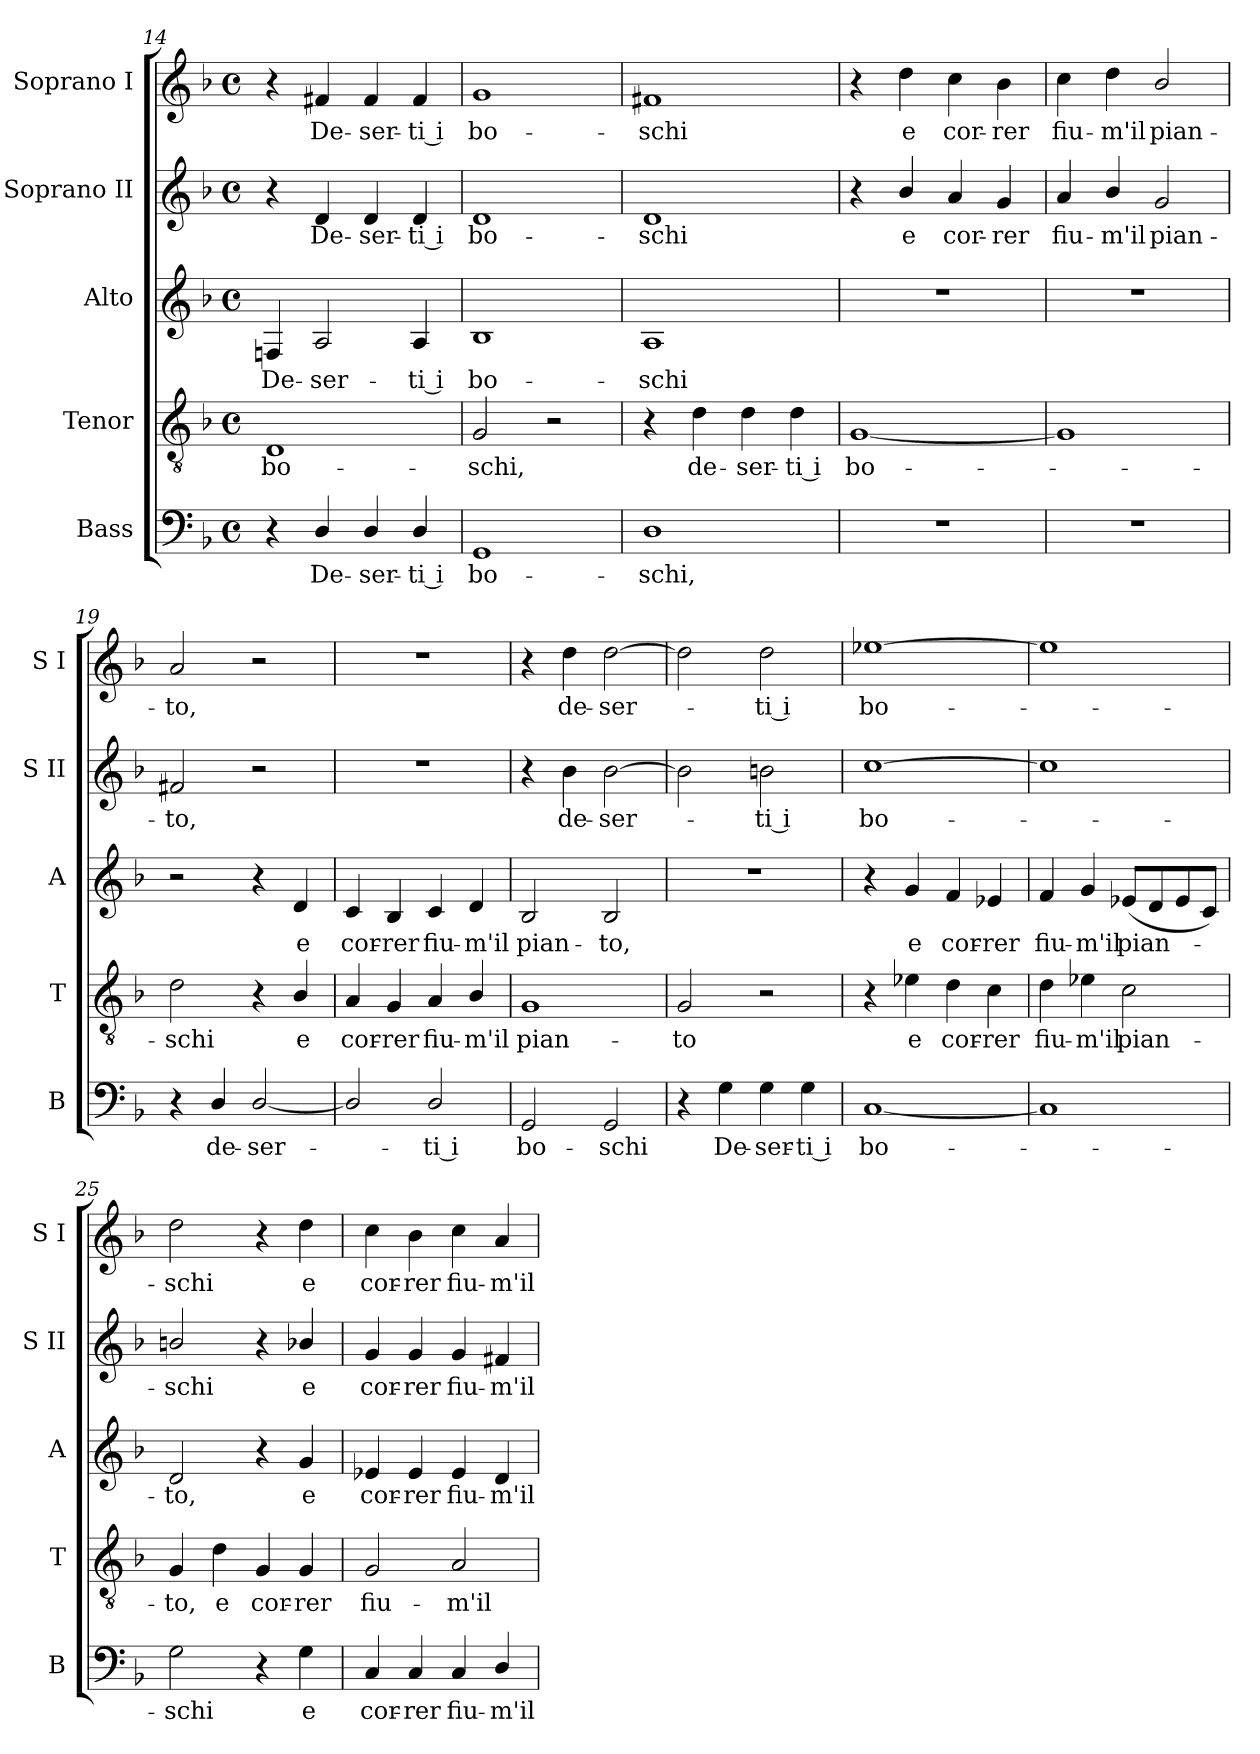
**kern	**text	**kern	**text	**kern	**text	**kern	**text	**kern	**text
*part5	*part5	*part4	*part4	*part3	*part3	*part2	*part2	*part1	*part1
*staff5	*staff5	*staff4	*staff4	*staff3	*staff3	*staff2	*staff2	*staff1	*staff1
*I"Bass	*	*I"Tenor	*	*I"Alto	*	*I"Soprano II	*	*I"Soprano I	*
*I'B	*	*I'T	*	*I'A	*	*I'S II	*	*I'S I	*
!!LO:PB:g=z
*clefF4	*	*clefGv2	*	*clefG2	*	*clefG2	*	*clefG2	*
*k[b-]	*	*k[b-]	*	*k[b-]	*	*k[b-]	*	*k[b-]	*
*F:	*	*F:	*	*F:	*	*F:	*	*F:	*
*M4/4	*	*M4/4	*	*M4/4	*	*M4/4	*	*M4/4	*
*met(c)	*	*met(c)	*	*met(c)	*	*met(c)	*	*met(c)	*
=14	=14	=14	=14	=14	=14	=14	=14	=14	=14
!	!	!	!LO:LY:b	!	!LO:LY:b	!	!	!	!
4r	.	1D	bo-	4Fn/	De-	4r	.	4r	.
!	!LO:LY:b	!	!	!	!LO:LY:b	!	!LO:LY:b	!	!LO:LY:b
4D/	De-	.	.	2A/	-ser-	4d/	De-	4f#X/	De-
!	!LO:LY:b	!	!	!	!	!	!LO:LY:b	!	!LO:LY:b
4D/	-ser-	.	.	.	.	4d/	-ser-	4f#/	-ser-
!	!LO:LY:b	!	!	!	!LO:LY:b	!	!LO:LY:b	!	!LO:LY:b
4D/	-ti i	.	.	4A/	-ti i	4d/	-ti i	4f#/	-ti i
=15	=15	=15	=15	=15	=15	=15	=15	=15	=15
!	!LO:LY:b	!	!LO:LY:b	!	!LO:LY:b	!	!LO:LY:b	!	!LO:LY:b
1GG	bo-	2G/	-schi,	1B-	bo-	1d	bo-	1g	bo-
.	.	2r	.	.	.	.	.	.	.
=16	=16	=16	=16	=16	=16	=16	=16	=16	=16
!	!LO:LY:b	!	!	!	!LO:LY:b	!	!LO:LY:b	!	!LO:LY:b
1D	-schi,	4r	.	1A	-schi	1d	-schi	1f#X	-schi
!	!	!	!LO:LY:b	!	!	!	!	!	!
.	.	4d\	de-	.	.	.	.	.	.
!	!	!	!LO:LY:b	!	!	!	!	!	!
.	.	4d\	-ser-	.	.	.	.	.	.
!	!	!	!LO:LY:b	!	!	!	!	!	!
.	.	4d\	-ti i	.	.	.	.	.	.
=17	=17	=17	=17	=17	=17	=17	=17	=17	=17
!	!	!	!LO:LY:b	!	!	!	!	!	!
1r	.	[1G	bo-	1r	.	4r	.	4r	.
!	!	!	!	!	!	!	!LO:LY:b	!	!LO:LY:b
.	.	.	.	.	.	4b-/	e	4dd\	e
!	!	!	!	!	!	!	!LO:LY:b	!	!LO:LY:b
.	.	.	.	.	.	4a/	cor-	4cc\	cor-
!	!	!	!	!	!	!	!LO:LY:b	!	!LO:LY:b
.	.	.	.	.	.	4g/	-rer	4b-\	-rer
=18	=18	=18	=18	=18	=18	=18	=18	=18	=18
!	!	!	!	!	!	!	!LO:LY:b	!	!LO:LY:b
1r	.	1G]	.	1r	.	4a/	fiu-	4cc\	fiu-
!	!	!	!	!	!	!	!LO:LY:b	!	!LO:LY:b
.	.	.	.	.	.	4b-/	-m'il	4dd\	-m'il
!	!	!	!	!	!	!	!LO:LY:b	!	!LO:LY:b
.	.	.	.	.	.	2g/	pian-	2b-/	pian-
=19	=19	=19	=19	=19	=19	=19	=19	=19	=19
!	!	!	!LO:LY:b	!	!	!	!LO:LY:b	!	!LO:LY:b
4r	.	2d\	schi	2r	.	2f#X/	-to,	2a/	-to,
!	!LO:LY:b	!	!	!	!	!	!	!	!
4D/	de-	.	.	.	.	.	.	.	.
!	!LO:LY:b	!	!	!	!	!	!	!	!
[2D/	-ser-	4r	.	4r	.	2r	.	2r	.
!	!	!	!LO:LY:b	!	!LO:LY:b	!	!	!	!
.	.	4B-/	e	4d/	e	.	.	.	.
=20	=20	=20	=20	=20	=20	=20	=20	=20	=20
!	!	!	!LO:LY:b	!	!LO:LY:b	!	!	!	!
2D/]	.	4A/	cor-	4c/	cor-	1r	.	1r	.
!	!	!	!LO:LY:b	!	!LO:LY:b	!	!	!	!
.	.	4G/	-rer	4B-/	-rer	.	.	.	.
!	!LO:LY:b	!	!LO:LY:b	!	!LO:LY:b	!	!	!	!
2D/	ti i	4A/	fiu-	4c/	fiu-	.	.	.	.
!	!	!	!LO:LY:b	!	!LO:LY:b	!	!	!	!
.	.	4B-/	-m'il	4d/	-m'il	.	.	.	.
=21	=21	=21	=21	=21	=21	=21	=21	=21	=21
!	!LO:LY:b	!	!LO:LY:b	!	!LO:LY:b	!	!	!	!
2GG/	bo-	1G	pian-	2B-/	pian-	4r	.	4r	.
!	!	!	!	!	!	!	!LO:LY:b	!	!LO:LY:b
.	.	.	.	.	.	4b-\	de-	4dd\	de-
!	!LO:LY:b	!	!	!	!LO:LY:b	!	!LO:LY:b	!	!LO:LY:b
2GG/	-schi	.	.	2B-/	-to,	[2b-\	-ser-	[2dd\	-ser-
!!LO:LB:g=z
=22	=22	=22	=22	=22	=22	=22	=22	=22	=22
!	!	!	!LO:LY:b	!	!	!	!	!	!
4r	.	2G/	-to	1r	.	2b-\]	.	2dd\]	.
!	!LO:LY:b	!	!	!	!	!	!	!	!
4G\	De-	.	.	.	.	.	.	.	.
!	!LO:LY:b	!	!	!	!	!	!LO:LY:b	!	!LO:LY:b
4G\	-ser-	2r	.	.	.	2bn\	ti i	2dd\	ti i
!	!LO:LY:b	!	!	!	!	!	!	!	!
4G\	-ti i	.	.	.	.	.	.	.	.
=23	=23	=23	=23	=23	=23	=23	=23	=23	=23
!	!LO:LY:b	!	!	!	!	!	!LO:LY:b	!	!LO:LY:b
[1C	bo-	4r	.	4r	.	[1cc	bo-	[1ee-X	bo-
!	!	!	!LO:LY:b	!	!LO:LY:b	!	!	!	!
.	.	4e-X\	e	4g/	e	.	.	.	.
!	!	!	!LO:LY:b	!	!LO:LY:b	!	!	!	!
.	.	4d\	cor-	4f/	cor-	.	.	.	.
!	!	!	!LO:LY:b	!	!LO:LY:b	!	!	!	!
.	.	4c\	-rer	4e-X/	-rer	.	.	.	.
=24	=24	=24	=24	=24	=24	=24	=24	=24	=24
!	!	!	!LO:LY:b	!	!LO:LY:b	!	!	!	!
1C]	.	4d\	fiu-	4f/	fiu-	1cc]	.	1ee-]	.
!	!	!	!LO:LY:b	!	!LO:LY:b	!	!	!	!
.	.	4e-X\	-m'il	4g/	-m'il	.	.	.	.
!	!	!	!LO:LY:b	!	!LO:LY:b	!	!	!	!
.	.	2c\	pian-	(<8e-X/L	pian-	.	.	.	.
.	.	.	.	8d/	.	.	.	.	.
.	.	.	.	8e-/	.	.	.	.	.
.	.	.	.	8c/J)	.	.	.	.	.
=25	=25	=25	=25	=25	=25	=25	=25	=25	=25
!	!LO:LY:b	!	!LO:LY:b	!	!LO:LY:b	!	!LO:LY:b	!	!LO:LY:b
2G\	schi	4G/	-to,	2d/	to,	2bn/	schi	2dd\	schi
!	!	!	!LO:LY:b	!	!	!	!	!	!
.	.	4d\	e	.	.	.	.	.	.
!	!	!	!LO:LY:b	!	!	!	!	!	!
4r	.	4G/	cor-	4r	.	4r	.	4r	.
!	!LO:LY:b	!	!LO:LY:b	!	!LO:LY:b	!	!LO:LY:b	!	!LO:LY:b
4G\	e	4G/	-rer	4g/	e	4b-X/	e	4dd\	e
=26	=26	=26	=26	=26	=26	=26	=26	=26	=26
!	!LO:LY:b	!	!LO:LY:b	!	!LO:LY:b	!	!LO:LY:b	!	!LO:LY:b
4C/	cor-	2G/	fiu-	4e-X/	cor-	4g/	cor-	4cc\	cor-
!	!LO:LY:b	!	!	!	!LO:LY:b	!	!LO:LY:b	!	!LO:LY:b
4C/	-rer	.	.	4e-/	-rer	4g/	-rer	4b-\	-rer
!	!LO:LY:b	!	!LO:LY:b	!	!LO:LY:b	!	!LO:LY:b	!	!LO:LY:b
4C/	fiu-	2A/	-m'il	4e-/	fiu-	4g/	fiu-	4cc\	fiu-
!	!LO:LY:b	!	!	!	!LO:LY:b	!	!LO:LY:b	!	!LO:LY:b
4D/	-m'il	.	.	4d/	-m'il	4f#X/	-m'il	4a/	-m'il
=	=	=	=	=	=	=	=	=	=
*-	*-	*-	*-	*-	*-	*-	*-	*-	*-
